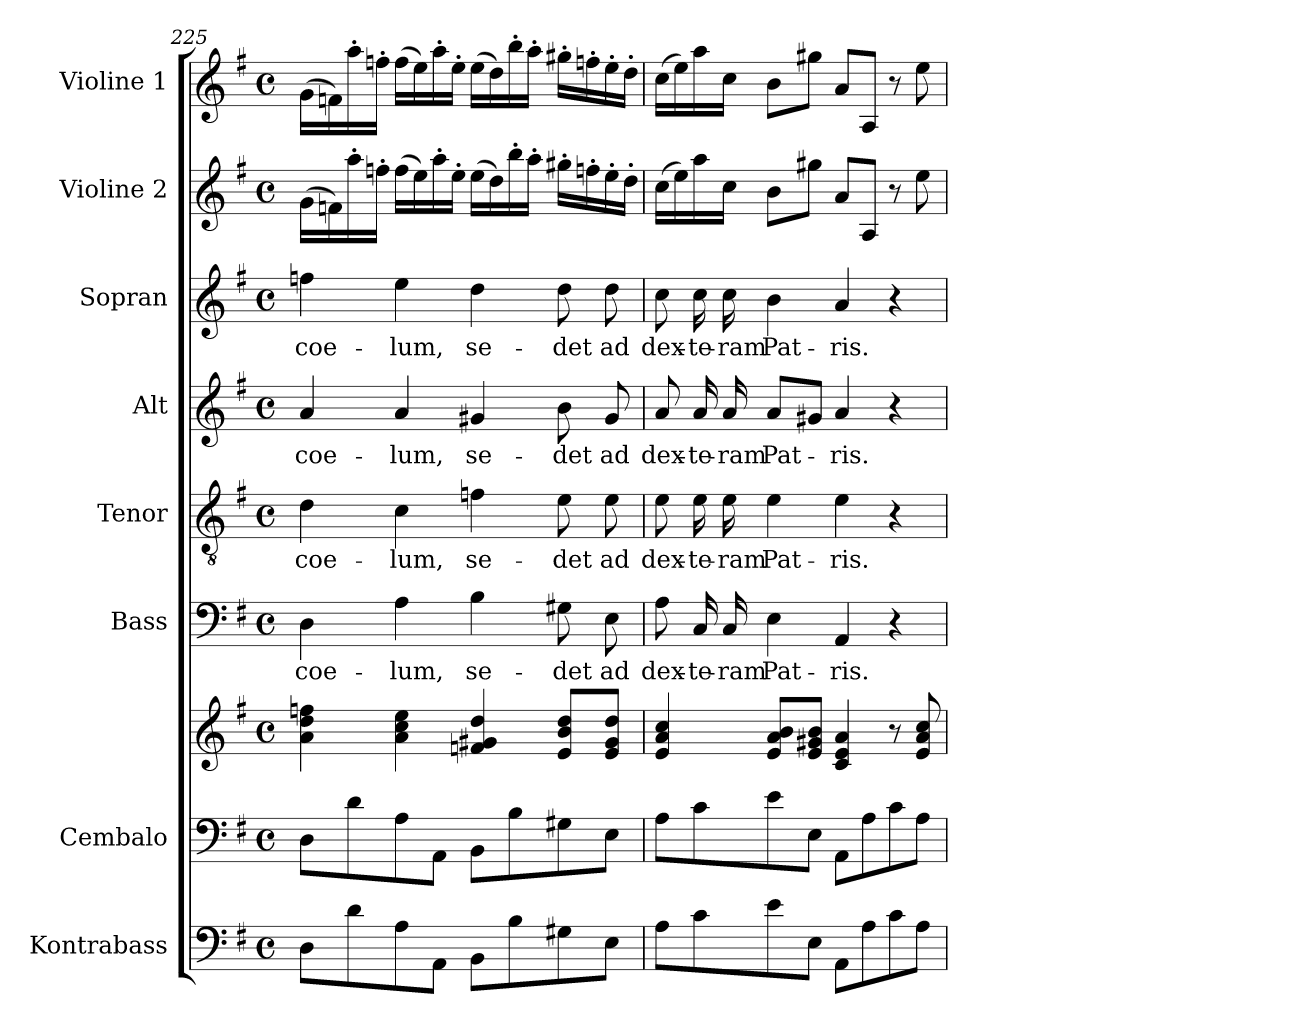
**kern	**kern	**kern	**kern	**text	**kern	**text	**kern	**text	**kern	**text	**kern	**kern
*part8	*part7	*part7	*part6	*part6	*part5	*part5	*part4	*part4	*part3	*part3	*part2	*part1
*staff9	*staff8	*staff7	*staff6	*staff6	*staff5	*staff5	*staff4	*staff4	*staff3	*staff3	*staff2	*staff1
*I"Kontrabass	*I"Cembalo	*	*I"Bass	*	*I"Tenor	*	*I"Alt	*	*I"Sopran	*	*I"Violine 2	*I"Violine 1
*I'Kb.	*I'Cemb.	*	*I'B.	*	*I'T.	*	*I'A.	*	*I'S.	*	*I'Vl. 2	*I'Vl. 1
*clefF4	*clefF4	*clefG2	*clefF4	*	*clefGv2	*	*clefG2	*	*clefG2	*	*clefG2	*clefG2
*ITrd7c12	*	*	*	*	*	*	*	*	*	*	*	*
*k[f#]	*k[f#]	*k[f#]	*k[f#]	*	*k[f#]	*	*k[f#]	*	*k[f#]	*	*k[f#]	*k[f#]
*G:	*G:	*G:	*G:	*	*G:	*	*G:	*	*G:	*	*G:	*G:
*M4/4	*M4/4	*M4/4	*M4/4	*	*M4/4	*	*M4/4	*	*M4/4	*	*M4/4	*M4/4
*met(c)	*met(c)	*met(c)	*met(c)	*	*met(c)	*	*met(c)	*	*met(c)	*	*met(c)	*met(c)
=225	=225	=225	=225	=225	=225	=225	=225	=225	=225	=225	=225	=225
!	!	!	!	!LO:LY:b	!	!LO:LY:b	!	!LO:LY:b	!	!LO:LY:b	!	!
8DD\L	8D\L	4a\ 4dd\ 4ffn\	4D\	coe-	4d\	coe-	4a/	coe-	4ffn\	coe-	(>16g\LL	(>16g\LL
.	.	.	.	.	.	.	.	.	.	.	16fn\)	16fn\)
8D\	8d\	.	.	.	.	.	.	.	.	.	16aa'>\	16aa'>\
.	.	.	.	.	.	.	.	.	.	.	16ffn'>\JJ	16ffn'>\JJ
!	!	!	!	!LO:LY:b	!	!LO:LY:b	!	!LO:LY:b	!	!LO:LY:b	!	!
8AA\	8A\	4a\ 4cc\ 4ee\	4A\	-lum,	4c\	-lum,	4a/	-lum,	4ee\	-lum,	(>16ff\LL	(>16ff\LL
.	.	.	.	.	.	.	.	.	.	.	16ee\)	16ee\)
8AAA\J	8AA\J	.	.	.	.	.	.	.	.	.	16aa'>\	16aa'>\
.	.	.	.	.	.	.	.	.	.	.	16ee'>\JJ	16ee'>\JJ
!	!	!	!	!LO:LY:b	!	!LO:LY:b	!	!LO:LY:b	!	!LO:LY:b	!	!
8BBB\L	8BB\L	4fn/ 4g#X/ 4dd/	4B\	se-	4fn\	se-	4g#X/	se-	4dd\	se-	(>16ee\LL	(>16ee\LL
.	.	.	.	.	.	.	.	.	.	.	16dd\)	16dd\)
8BB\	8B\	.	.	.	.	.	.	.	.	.	16bb'>\	16bb'>\
.	.	.	.	.	.	.	.	.	.	.	16aa'>\JJ	16aa'>\JJ
!	!	!	!	!LO:LY:b	!	!LO:LY:b	!	!LO:LY:b	!	!LO:LY:b	!	!
8GG#X\	8G#X\	8e/ 8b/ 8dd/L	8G#X\	-det	8e\	-det	8b\	-det	8dd\	-det	16gg#X'>\LL	16gg#X'>\LL
.	.	.	.	.	.	.	.	.	.	.	16ffn'>\	16ffn'>\
!	!	!	!	!LO:LY:b	!	!LO:LY:b	!	!LO:LY:b	!	!LO:LY:b	!	!
8EE\J	8E\J	8e/ 8g#/ 8dd/J	8E\	ad	8e\	ad	8g#/	ad	8dd\	ad	16ee'>\	16ee'>\
.	.	.	.	.	.	.	.	.	.	.	16dd'>\JJ	16dd'>\JJ
=226	=226	=226	=226	=226	=226	=226	=226	=226	=226	=226	=226	=226
!	!	!	!	!LO:LY:b	!	!LO:LY:b	!	!LO:LY:b	!	!LO:LY:b	!	!
8AA\L	8A\L	4e/ 4a/ 4cc/	8A\	dex-	8e\	dex-	8a/	dex-	8cc\	dex-	(>16cc\LL	(>16cc\LL
.	.	.	.	.	.	.	.	.	.	.	16ee\)	16ee\)
!	!	!	!	!LO:LY:b	!	!LO:LY:b	!	!LO:LY:b	!	!LO:LY:b	!	!
8C\	8c\	.	16C/	-te-	16e\	-te-	16a/	-te-	16cc\	-te-	16aa\	16aa\
!	!	!	!	!LO:LY:b	!	!LO:LY:b	!	!LO:LY:b	!	!LO:LY:b	!	!
.	.	.	16C/	-ram	16e\	-ram	16a/	-ram	16cc\	-ram	16cc\JJ	16cc\JJ
!	!	!	!	!LO:LY:b	!	!LO:LY:b	!	!LO:LY:b	!	!LO:LY:b	!	!
8E\	8e\	8e/ 8a/ 8b/L	4E\	Pat-	4e\	Pat-	8a/L	Pat-	4b\	Pat-	8b\L	8b\L
8EE\J	8E\J	8e/ 8g#X/ 8b/J	.	.	.	.	8g#X/J	.	.	.	8gg#X\J	8gg#X\J
!	!	!	!	!LO:LY:b	!	!LO:LY:b	!	!LO:LY:b	!	!LO:LY:b	!	!
8AAA\L	8AA\L	4c/ 4e/ 4a/	4AA/	-ris.	4e\	-ris.	4a/	-ris.	4a/	-ris.	8a/L	8a/L
8AA\	8A\	.	.	.	.	.	.	.	.	.	8A/J	8A/J
8C\	8c\	8r	4r	.	4r	.	4r	.	4r	.	8r	8r
8AA\J	8A\J	8e/ 8a/ 8cc/	.	.	.	.	.	.	.	.	8ee\	8ee\
=	=	=	=	=	=	=	=	=	=	=	=	=
*-	*-	*-	*-	*-	*-	*-	*-	*-	*-	*-	*-	*-
